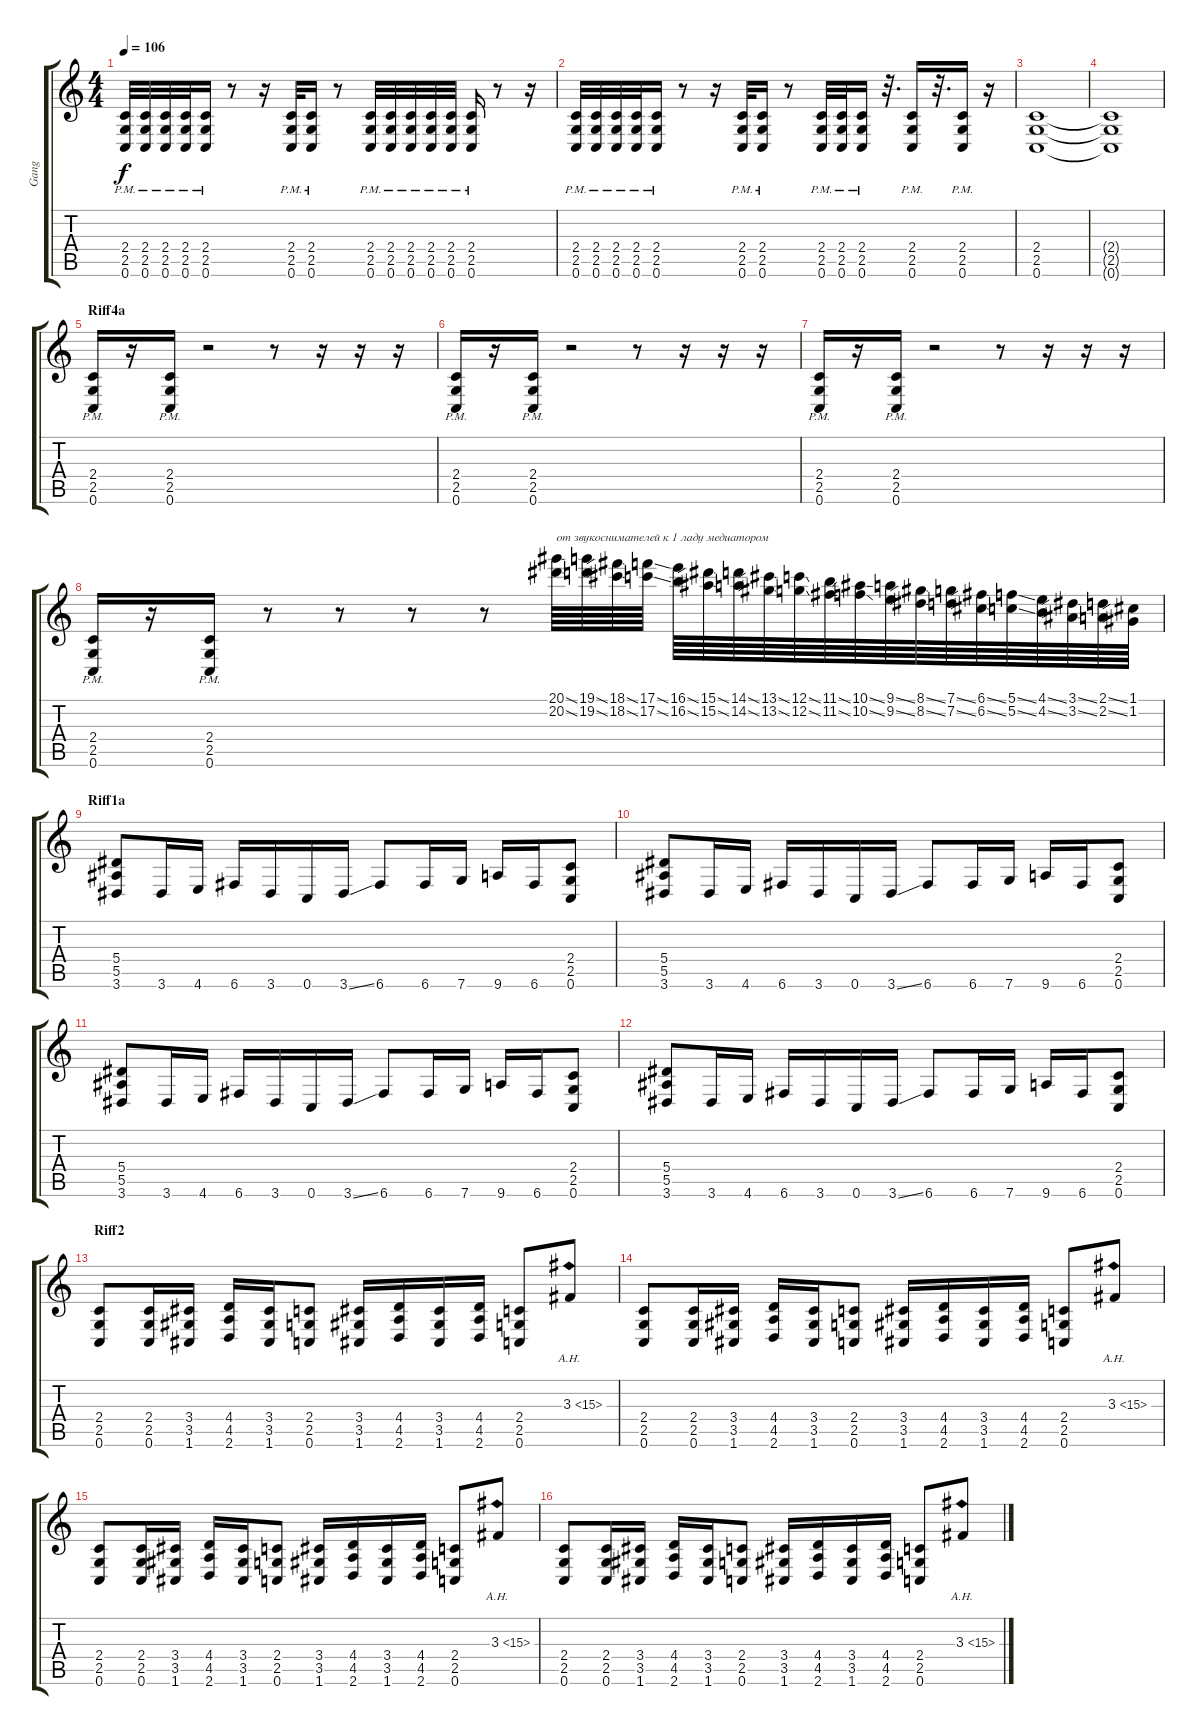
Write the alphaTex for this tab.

\track ("Gang" "Gang") {instrument distortionguitar}
\staff {score tabs}
\tuning (C4 G3 Eb3 Bb2 F2 C2) {hide}
\ts (4 4)
\tempo 106
\clef g2
\ks c
(2.4{pm} 2.5 0.6).32{dy f} (2.4{pm} 2.5 0.6).32 (2.4{pm} 2.5 0.6).32 (2.4{pm} 2.5 0.6).32 (2.4{pm} 2.5 0.6).16 r.8 r.16 (2.4{pm} 2.5 0.6).32 (2.4{pm} 2.5 0.6).16 r.8 (2.4{pm} 2.5 0.6).32 (2.4{pm} 2.5 0.6).32 (2.4{pm} 2.5 0.6).32 (2.4{pm} 2.5 0.6).32 (2.4{pm} 2.5 0.6).32 (2.4{pm} 2.5 0.6).16 r.8 r.16 |
(2.4{pm} 2.5 0.6).32 (2.4{pm} 2.5 0.6).32 (2.4{pm} 2.5 0.6).32 (2.4{pm} 2.5 0.6).32 (2.4{pm} 2.5 0.6).16 r.8 r.16 (2.4{pm} 2.5 0.6).32 (2.4{pm} 2.5 0.6).16 r.8 (2.4{pm} 2.5 0.6).32 (2.4{pm} 2.5 0.6).32 (2.4{pm} 2.5 0.6).16 r.32{d} (2.4{pm} 2.5 0.6).16 r.32{d} (2.4{pm} 2.5 0.6).16 r.16 |
(2.4 2.5 0.6).1 |
(2.4{t} 2.5{t} 0.6{t}).1 |
\section ("" "Riff4a")
(2.4 2.5{pm} 0.6).16 r.16 (2.4 2.5{pm} 0.6).16 r.2 r.8 r.16 r.16 r.16 |
(2.4 2.5{pm} 0.6).16 r.16 (2.4 2.5{pm} 0.6).16 r.2 r.8 r.16 r.16 r.16 |
(2.4 2.5{pm} 0.6).16 r.16 (2.4 2.5{pm} 0.6).16 r.2 r.8 r.16 r.16 r.16 |
(2.4 2.5{pm} 0.6).16 r.16 (2.4 2.5{pm} 0.6).16 r.8 r.8 r.8 r.8 (20.1{ss} 20.2{ss}).64{txt "от звукоснимателей к 1 ладу медиатором"} (19.1{ss} 19.2{ss}).64 (18.1{ss} 18.2{ss}).64 (17.1{ss} 17.2{ss}).64 (16.1{ss} 16.2{ss}).64 (15.1{ss} 15.2{ss}).64 (14.1{ss} 14.2{ss}).64 (13.1{ss} 13.2{ss}).64 (12.1{ss} 12.2{ss}).64 (11.1{ss} 11.2{ss}).64 (10.1{ss} 10.2{ss}).64 (9.1{ss} 9.2{ss}).64 (8.1{ss} 8.2{ss}).64 (7.1{ss} 7.2{ss}).64 (6.1{ss} 6.2{ss}).64 (5.1{ss} 5.2{ss}).64 (4.1{ss} 4.2{ss}).64 (3.1{ss} 3.2{ss}).64 (2.1{ss} 2.2{ss}).64 (1.1 1.2).64 |
\section ("" "Riff1a")
(5.4 5.5 3.6).8 3.6.16 4.6.16 6.6.16 3.6.16 0.6.16 3.6{ss}.16 6.6.8 6.6.16 7.6.16 9.6.16 6.6.16 (2.4 2.5 0.6).8 |
(5.4 5.5 3.6).8 3.6.16 4.6.16 6.6.16 3.6.16 0.6.16 3.6{ss}.16 6.6.8 6.6.16 7.6.16 9.6.16 6.6.16 (2.4 2.5 0.6).8 |
(5.4 5.5 3.6).8 3.6.16 4.6.16 6.6.16 3.6.16 0.6.16 3.6{ss}.16 6.6.8 6.6.16 7.6.16 9.6.16 6.6.16 (2.4 2.5 0.6).8 |
(5.4 5.5 3.6).8 3.6.16 4.6.16 6.6.16 3.6.16 0.6.16 3.6{ss}.16 6.6.8 6.6.16 7.6.16 9.6.16 6.6.16 (2.4 2.5 0.6).8 |
\section ("" "Riff2")
(2.4 2.5 0.6).8 (2.4 2.5 0.6).16 (3.4 3.5 1.6).16 (4.4 4.5 2.6).16 (3.4 3.5 1.6).16 (2.4 2.5 0.6).8 (3.4 3.5 1.6).16 (4.4 4.5 2.6).16 (3.4 3.5 1.6).16 (4.4 4.5 2.6).16 (2.4 2.5 0.6).8 3.3{ah 12}.8 |
(2.4 2.5 0.6).8 (2.4 2.5 0.6).16 (3.4 3.5 1.6).16 (4.4 4.5 2.6).16 (3.4 3.5 1.6).16 (2.4 2.5 0.6).8 (3.4 3.5 1.6).16 (4.4 4.5 2.6).16 (3.4 3.5 1.6).16 (4.4 4.5 2.6).16 (2.4 2.5 0.6).8 3.3{ah 12}.8 |
(2.4 2.5 0.6).8 (2.4 2.5 0.6).16 (3.4 3.5 1.6).16 (4.4 4.5 2.6).16 (3.4 3.5 1.6).16 (2.4 2.5 0.6).8 (3.4 3.5 1.6).16 (4.4 4.5 2.6).16 (3.4 3.5 1.6).16 (4.4 4.5 2.6).16 (2.4 2.5 0.6).8 3.3{ah 12}.8 |
(2.4 2.5 0.6).8 (2.4 2.5 0.6).16 (3.4 3.5 1.6).16 (4.4 4.5 2.6).16 (3.4 3.5 1.6).16 (2.4 2.5 0.6).8 (3.4 3.5 1.6).16 (4.4 4.5 2.6).16 (3.4 3.5 1.6).16 (4.4 4.5 2.6).16 (2.4 2.5 0.6).8 3.3{ah 12}.8
